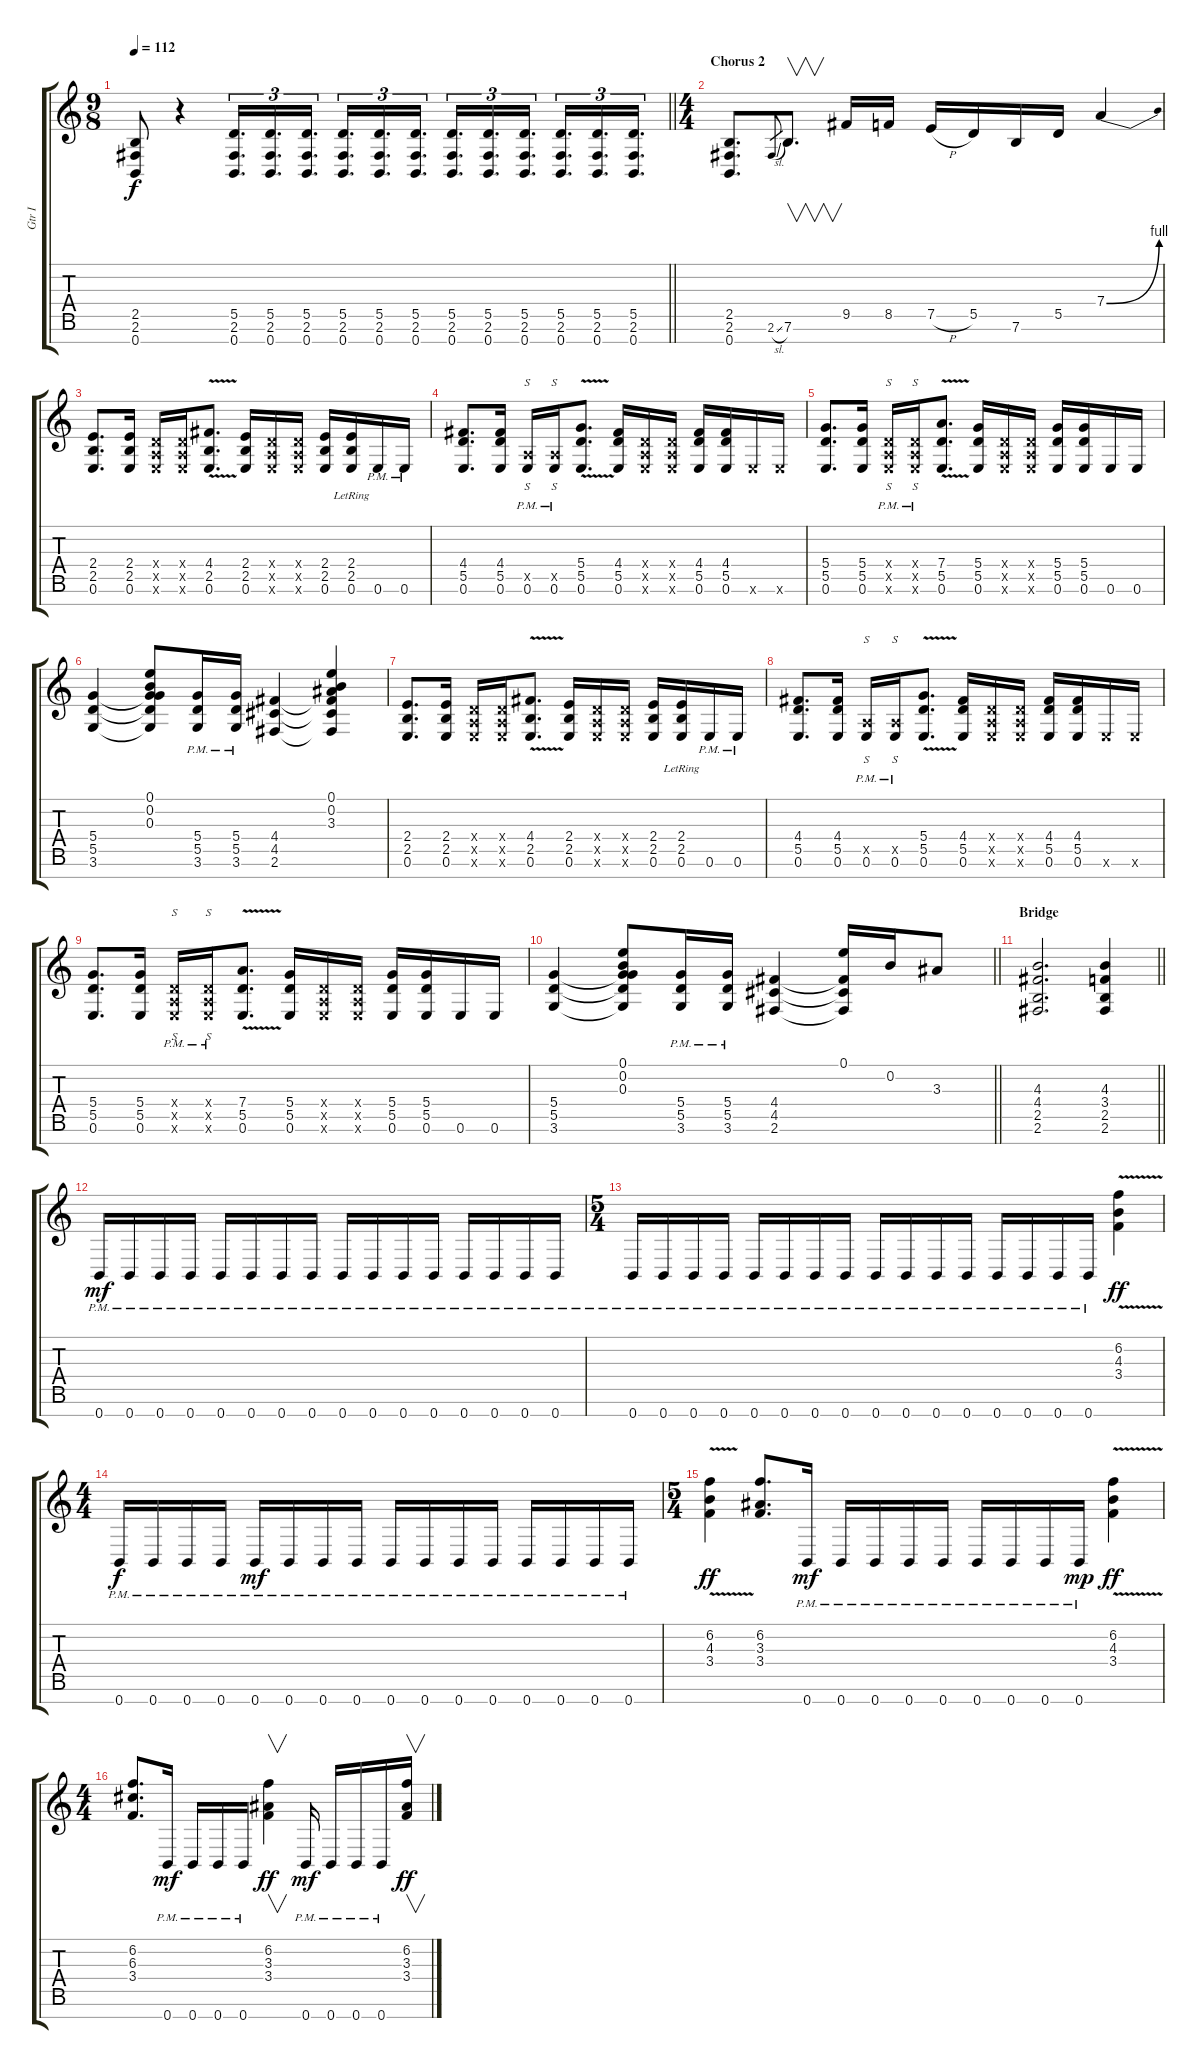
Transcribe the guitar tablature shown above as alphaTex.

\track ("Gtr I" "Gtr I") {instrument overdrivenguitar}
\staff {score tabs}
\tuning (E4 B3 G3 D3 A2 E2 B1) {hide}
\ts (9 8)
\tempo 112
\clef g2
\barLineRight lightlight
\ks c
(2.5 2.6 0.7).8{dy f} r.4 (5.5 2.6 0.7).16{d tu (3 2)} (5.5 2.6 0.7).16{d tu (3 2)} (5.5 2.6 0.7).16{d tu (3 2)} (5.5 2.6 0.7).16{d tu (3 2)} (5.5 2.6 0.7).16{d tu (3 2)} (5.5 2.6 0.7).16{d tu (3 2)} (5.5 2.6 0.7).16{d tu (3 2)} (5.5 2.6 0.7).16{d tu (3 2)} (5.5 2.6 0.7).16{d tu (3 2)} (5.5 2.6 0.7).16{d tu (3 2)} (5.5 2.6 0.7).16{d tu (3 2)} (5.5 2.6 0.7).16{d tu (3 2)} |
\ts (4 4)
\section ("" "Chorus 2")
(2.5 2.6 0.7).8{d} 2.6{sl}.8{gr} 7.6.8{v d} 9.5.16 8.5.16 7.5{h}.16 5.5.16 7.6.16 5.5.16 7.4{be (bend 0 0 60 4)}.4 |
(2.4 2.5 0.6).8{d} (2.4 2.5 0.6).16 (0.4{x} 0.5{x} 0.6{x}).16 (0.4{x} 0.5{x} 0.6{x}).16 (4.4{v} 2.5 0.6).8{d} (2.4 2.5 0.6).16 (0.4{x} 0.5{x} 0.6{x}).16 (0.4{x} 0.5{x} 0.6{x}).16 (2.4 2.5 0.6).16 (2.4 2.5 0.6{lr}).16 0.6{pm}.16 0.6{pm}.16 |
(4.4 5.5 0.6).8{d} (4.4 5.5 0.6).16 (0.5{x} 0.6{pm}).16{s} (0.5{x} 0.6{pm}).16{s} (5.4{v} 5.5 0.6).8{d} (4.4 5.5 0.6).16 (0.4{x} 0.5{x} 0.6{x}).16 (0.4{x} 0.5{x} 0.6{x}).16 (4.4 5.5 0.6).16 (4.4 5.5 0.6).16 0.6{x}.16 0.6{x}.16 |
(5.4 5.5 0.6).8{d} (5.4 5.5 0.6).16 (0.4{x} 0.5{x} 0.6{pm x}).16{s} (0.4{x} 0.5{x} 0.6{pm x}).16{s} (7.4{v} 5.5 0.6).8{d} (5.4 5.5 0.6).16 (0.4{x} 0.5{x} 0.6{x}).16 (0.4{x} 0.5{x} 0.6{x}).16 (5.4 5.5 0.6).16 (5.4 5.5 0.6).16 0.6.16 0.6.16 |
(5.4 5.5 3.6).4 (0.1 0.2 0.3 5.4{t} 5.5{t} 3.6{t}).8 (5.4{pm} 5.5{pm} 3.6{pm}).16 (5.4{pm} 5.5{pm} 3.6{pm}).16 (4.4 4.5 2.6).4 (0.1 0.2 3.3 4.4{t} 4.5{t} 2.6{t}).4 |
(2.4 2.5 0.6).8{d} (2.4 2.5 0.6).16 (0.4{x} 0.5{x} 0.6{x}).16 (0.4{x} 0.5{x} 0.6{x}).16 (4.4{v} 2.5 0.6).8{d} (2.4 2.5 0.6).16 (0.4{x} 0.5{x} 0.6{x}).16 (0.4{x} 0.5{x} 0.6{x}).16 (2.4 2.5 0.6).16 (2.4 2.5 0.6{lr}).16 0.6{pm}.16 0.6{pm}.16 |
(4.4 5.5 0.6).8{d} (4.4 5.5 0.6).16 (0.5{x} 0.6{pm}).16{s} (0.5{x} 0.6{pm}).16{s} (5.4{v} 5.5 0.6).8{d} (4.4 5.5 0.6).16 (0.4{x} 0.5{x} 0.6{x}).16 (0.4{x} 0.5{x} 0.6{x}).16 (4.4 5.5 0.6).16 (4.4 5.5 0.6).16 0.6{x}.16 0.6{x}.16 |
(5.4 5.5 0.6).8{d} (5.4 5.5 0.6).16 (0.4{x} 0.5{x} 0.6{pm x}).16{s} (0.4{x} 0.5{x} 0.6{pm x}).16{s} (7.4{v} 5.5 0.6).8{d} (5.4 5.5 0.6).16 (0.4{x} 0.5{x} 0.6{x}).16 (0.4{x} 0.5{x} 0.6{x}).16 (5.4 5.5 0.6).16 (5.4 5.5 0.6).16 0.6.16 0.6.16 |
\barLineRight lightlight
(5.4 5.5 3.6).4 (0.1 0.2 0.3 5.4{t} 5.5{t} 3.6{t}).8 (5.4{pm} 5.5{pm} 3.6{pm}).16 (5.4{pm} 5.5{pm} 3.6{pm}).16 (4.4 4.5 2.6).4 (0.1 4.4{t} 4.5{t} 2.6{t}).16 0.2.16 3.3.8 |
\section ("" "Bridge")
\barLineRight lightlight
(4.3 4.4 2.5 2.6).2{d} (4.3 3.4 2.5 2.6).4 |
0.7{pm}.16{dy mf} 0.7{pm}.16 0.7{pm}.16 0.7{pm}.16 0.7{pm}.16 0.7{pm}.16 0.7{pm}.16 0.7{pm}.16 0.7{pm}.16 0.7{pm}.16 0.7{pm}.16 0.7{pm}.16 0.7{pm}.16 0.7{pm}.16 0.7{pm}.16 0.7{pm}.16 |
\ts (5 4)
0.7{pm}.16 0.7{pm}.16 0.7{pm}.16 0.7{pm}.16 0.7{pm}.16 0.7{pm}.16 0.7{pm}.16 0.7{pm}.16 0.7{pm}.16 0.7{pm}.16 0.7{pm}.16 0.7{pm}.16 0.7{pm}.16 0.7{pm}.16 0.7{pm}.16 0.7{pm}.16 (6.2{v} 4.3{v} 3.4{v}).4{dy ff} |
\ts (4 4)
0.7{pm}.16{dy f} 0.7{pm}.16 0.7{pm}.16 0.7{pm}.16 0.7{pm}.16{dy mf} 0.7{pm}.16 0.7{pm}.16 0.7{pm}.16 0.7{pm}.16 0.7{pm}.16 0.7{pm}.16 0.7{pm}.16 0.7{pm}.16 0.7{pm}.16 0.7{pm}.16 0.7{pm}.16 |
\ts (5 4)
(6.2{v} 4.3{v} 3.4{v}).4{dy ff} (6.2 3.3 3.4).8{d} 0.7{pm}.16{dy mf} 0.7{pm}.16 0.7{pm}.16 0.7{pm}.16 0.7{pm}.16 0.7{pm}.16 0.7{pm}.16 0.7{pm}.16 0.7{pm}.16{dy mp} (6.2{v} 4.3{v} 3.4{v}).4{dy ff} |
\ts (4 4)
(6.2 6.3 3.4).8{d} 0.7{pm}.16{dy mf} 0.7{pm}.16 0.7{pm}.16 0.7{pm}.16 (6.2 3.3 3.4).4{v dy ff} 0.7{pm}.16{dy mf} 0.7{pm}.16 0.7{pm}.16 0.7{pm}.16 (6.2 3.3 3.4).16{v dy ff}
